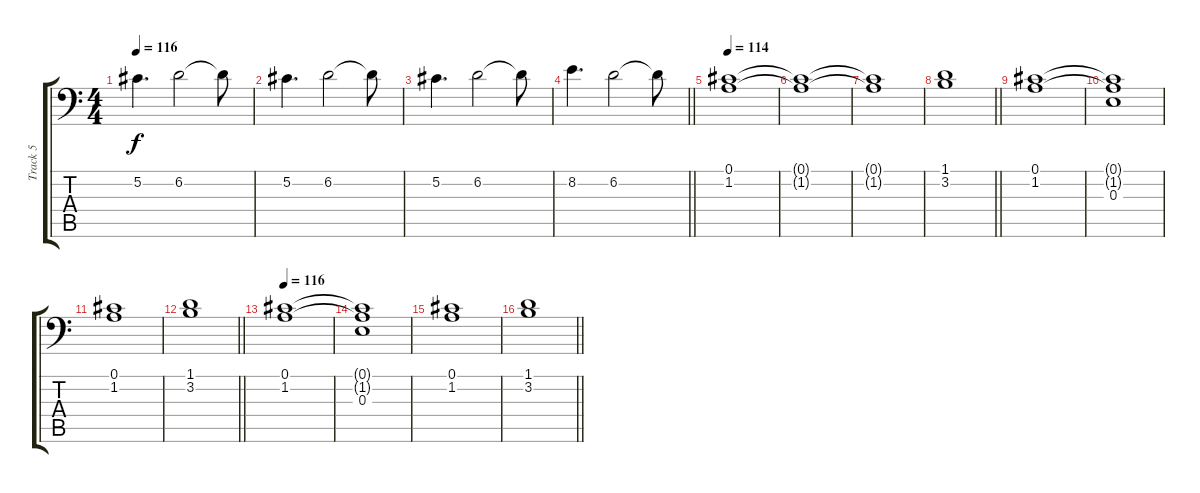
\track ("Track 5" "Track 5") {instrument pad5bowed}
\staff {score tabs}
\tuning (Db4 Ab3 E3 B2 Gb2 Gb1) {hide}
\ts (4 4)
\section ("" "")
\tempo 116
\clef f4
\ks c
5.2.4{d dy f volume 11 instrument pad5bowed} 6.2.2 6.2{t}.8 |
5.2.4{d} 6.2.2 6.2{t}.8 |
5.2.4{d} 6.2.2 6.2{t}.8 |
\barLineRight lightlight
8.2.4{d} 6.2.2 6.2{t}.8 |
\section ("" "")
\tempo 114
(0.1 1.2).1{volume 9 instrument choiraahs} |
(0.1{t} 1.2{t}).1 |
(0.1{t} 1.2{t}).1 |
\barLineRight lightlight
(1.1 3.2).1 |
\section ("" "")
(0.1 1.2).1 |
(0.1{t} 1.2{t} 0.3).1 |
(0.1 1.2).1 |
\barLineRight lightlight
(1.1 3.2).1 |
\section ("" "")
\tempo 116
(0.1 1.2).1 |
(0.1{t} 1.2{t} 0.3).1 |
(0.1 1.2).1 |
\barLineRight lightlight
(1.1 3.2).1
